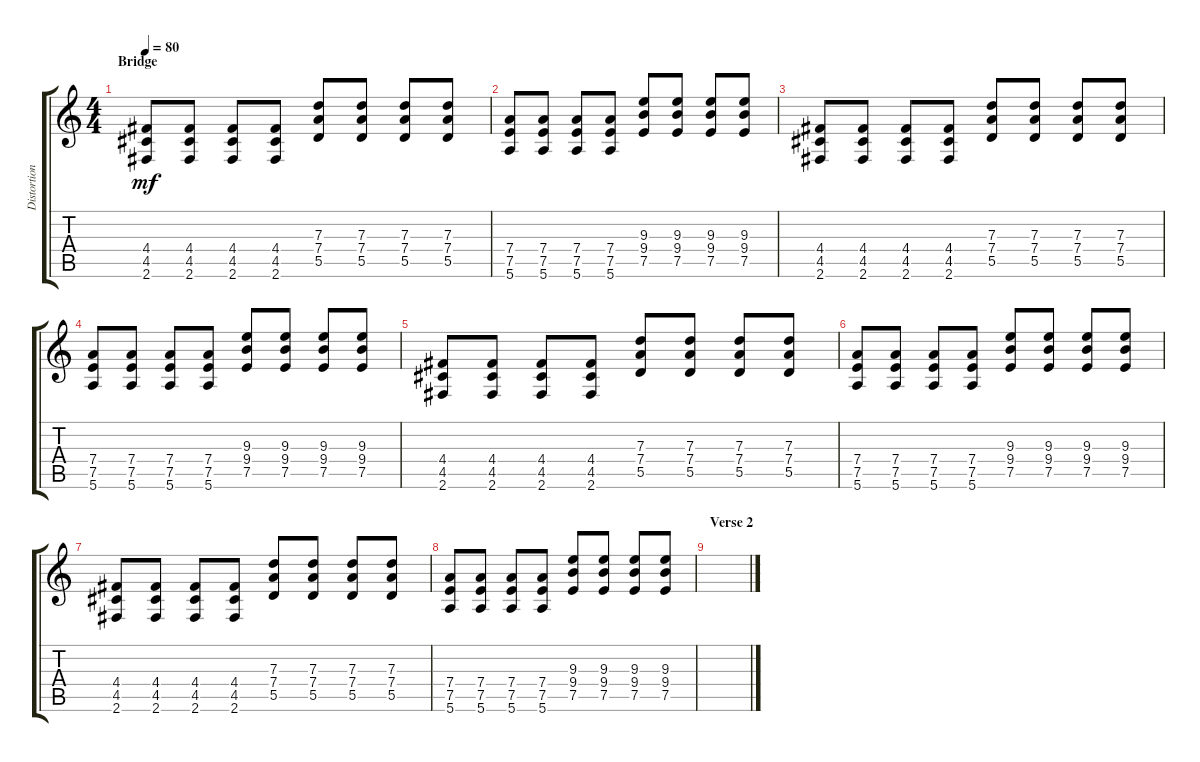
\track ("Distortion Guitar Right" "Distortion") {instrument distortionguitar}
\staff {score tabs}
\tuning (E4 B3 G3 D3 A2 E2) {hide}
\ts (4 4)
\section ("" "Bridge")
\tempo 80
\clef g2
\ks c
(4.4 4.5 2.6).8{dy mf} (4.4 4.5 2.6).8 (4.4 4.5 2.6).8 (4.4 4.5 2.6).8 (7.3 7.4 5.5).8 (7.3 7.4 5.5).8 (7.3 7.4 5.5).8 (7.3 7.4 5.5).8 |
(7.4 7.5 5.6).8 (7.4 7.5 5.6).8 (7.4 7.5 5.6).8 (7.4 7.5 5.6).8 (9.3 9.4 7.5).8 (9.3 9.4 7.5).8 (9.3 9.4 7.5).8 (9.3 9.4 7.5).8 |
(4.4 4.5 2.6).8 (4.4 4.5 2.6).8 (4.4 4.5 2.6).8 (4.4 4.5 2.6).8 (7.3 7.4 5.5).8 (7.3 7.4 5.5).8 (7.3 7.4 5.5).8 (7.3 7.4 5.5).8 |
(7.4 7.5 5.6).8 (7.4 7.5 5.6).8 (7.4 7.5 5.6).8 (7.4 7.5 5.6).8 (9.3 9.4 7.5).8 (9.3 9.4 7.5).8 (9.3 9.4 7.5).8 (9.3 9.4 7.5).8 |
(4.4 4.5 2.6).8 (4.4 4.5 2.6).8 (4.4 4.5 2.6).8 (4.4 4.5 2.6).8 (7.3 7.4 5.5).8 (7.3 7.4 5.5).8 (7.3 7.4 5.5).8 (7.3 7.4 5.5).8 |
(7.4 7.5 5.6).8 (7.4 7.5 5.6).8 (7.4 7.5 5.6).8 (7.4 7.5 5.6).8 (9.3 9.4 7.5).8 (9.3 9.4 7.5).8 (9.3 9.4 7.5).8 (9.3 9.4 7.5).8 |
(4.4 4.5 2.6).8 (4.4 4.5 2.6).8 (4.4 4.5 2.6).8 (4.4 4.5 2.6).8 (7.3 7.4 5.5).8 (7.3 7.4 5.5).8 (7.3 7.4 5.5).8 (7.3 7.4 5.5).8 |
(7.4 7.5 5.6).8 (7.4 7.5 5.6).8 (7.4 7.5 5.6).8 (7.4 7.5 5.6).8 (9.3 9.4 7.5).8 (9.3 9.4 7.5).8 (9.3 9.4 7.5).8 (9.3 9.4 7.5).8 |
\section ("" "Verse 2")
